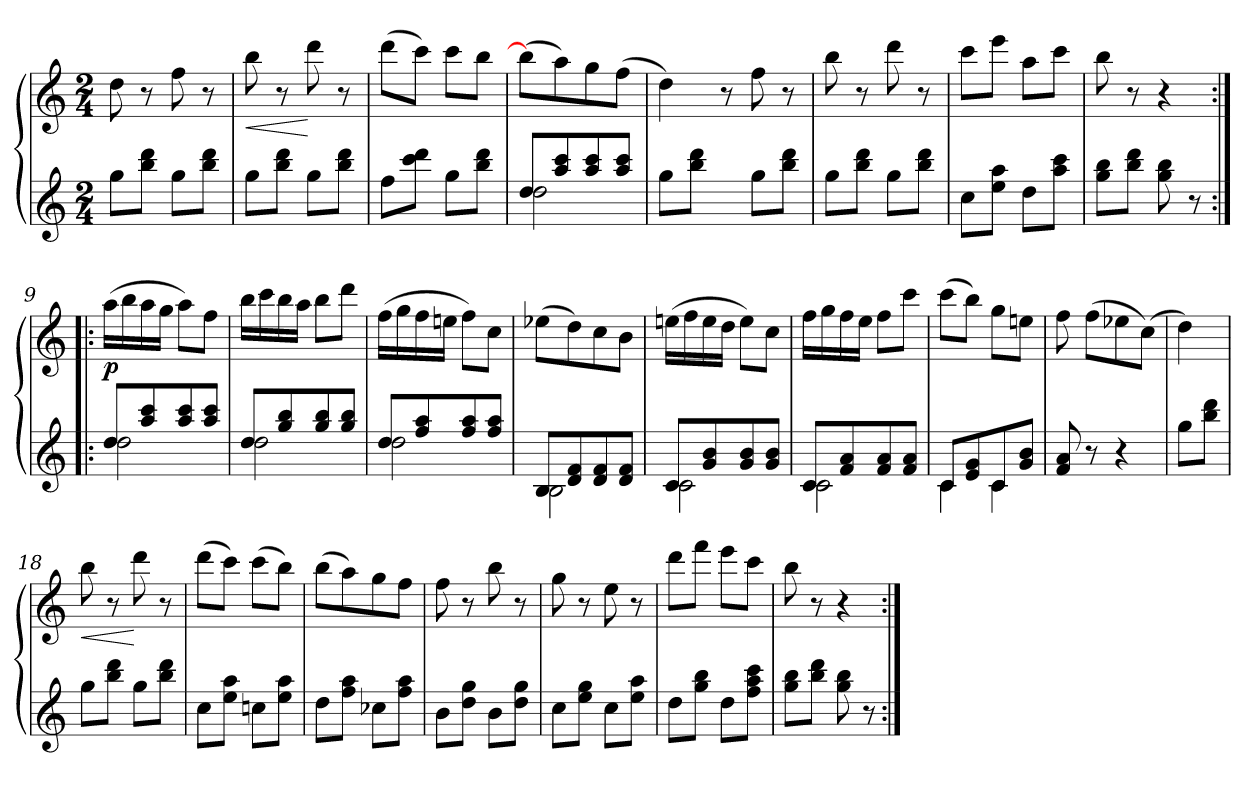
**kern	**kern	**dynam
*part1	*part1	*part1
*staff2	*staff1	*staff1/2
*M2/4	*M2/4	*
=1	=1	=1
8gg\L	(<(>8dd\	.
8bb\ 8ddd\J	8r	.
8gg\L	8ff\	.
8bb\ 8ddd\J	8r	.
=2	=2	=2
!	!	!LO:HP:b
8gg\L	(8bb\	<
8bb\ 8ddd\J	8r	.
8gg\L	8ddd\	[
8bb\ 8ddd\J	8r	.
=3	=3	=3
8ff\L	(>8ddd\L	.
8ccc\ 8ddd\J	8ccc\J)	.
8gg\L	8ccc\L	.
8bb\ 8ddd\J	8bb\J	.
=4	=4	=4
*^	*	*
8dd/L	2dd\	(>8bb\L]	.
8aa/ 8ccc/	.	8aa\)	.
8aa/ 8ccc/	.	8gg\	.
8aa/ 8ccc/J	.	(<8ff\J	.
*v	*v	*	*
=5	=5	=5
8gg\L	4dd\)	.
8bb\ 8ddd\J	.	.
8ryy	8r	.
8gg\L	8ff\	.
8bb\ 8ddd\J	8r	.
!!LO:LB:g=z
=6	=6	=6
8gg\L	(<8bb\	.
8bb\ 8ddd\J	8r	.
8gg\L	8ddd\	.
8bb\ 8ddd\J	8r	.
=7	=7	=7
8cc\L	(8ccc\L	.
8ee\ 8aa\J	8eee\J	.
8dd\L	8aa\L	.
8aa\ 8ccc\J	8ccc\J	.
=8	=8	=8
8gg\ 8bb\L	8bb\	.
8bb\ 8ddd\J	8r	.
8gg\ 8bb\	4r	.
8r	.	.
=9:|!|:	=9:|!|:	=9:|!|:
*^	*	*
!	!	!	!LO:DY:b
8dd/L	2dd\	(>16aa\LL	p
.	.	16bb\	.
8aa/ 8ccc/	.	16aa\	.
.	.	16gg\JJ	.
8aa/ 8ccc/	.	8aa\L)	.
8aa/ 8ccc/J	.	8ff\J	.
=10	=10	=10	=10
8dd/L	2dd\	16bb\LL	.
.	.	16ccc\	.
8gg/ 8bb/	.	16bb\	.
.	.	16aa\JJ	.
8gg/ 8bb/	.	8bb\L	.
8gg/ 8bb/J	.	8ddd\J	.
=11	=11	=11	=11
8dd/L	2dd\	(>16ff\LL	.
.	.	16gg\	.
8ff/ 8aa/	.	16ff\	.
.	.	16een\JJ	.
8ff/ 8aa/	.	8ff\L)	.
8ff/ 8aa/J	.	8cc\J	.
!!LO:LB:g=z
=12	=12	=12	=12
8B/L	2B\	(>8ee-X\L	.
8d/ 8f/	.	8dd\)	.
8d/ 8f/	.	8cc\	.
8d/ 8f/J	.	8b\J	.
=13	=13	=13	=13
8c/L	2c\	(>16een\LL	.
.	.	16ff\	.
8g/ 8b/	.	16ee\	.
.	.	16dd\JJ	.
8g/ 8b/	.	8ee\L)	.
8g/ 8b/J	.	8cc\J	.
=14	=14	=14	=14
8c/L	2c\	16ff\LL	.
.	.	16gg\	.
8f/ 8a/	.	16ff\	.
.	.	16ee\JJ	.
8f/ 8a/	.	8ff\L	.
8f/ 8a/J	.	8ccc\J	.
=15	=15	=15	=15
8c/L	4c\	(>8ccc\L	.
8e/ 8g/	.	8bb\J)	.
8c/	4c\	8gg\L	.
8g/ 8b/J	.	8een\J	.
*v	*v	*	*
=16	=16	=16
8f/ 8a/	8ff\	.
8r	(>8ff\L	.
4r	8ee-X\	.
.	(<8cc\J)	.
=17	=17	=17
8gg\L	4dd\)	.
8bb\ 8ddd\J	.	.
=18	=18	=18
!	!	!LO:HP:b
8gg\L	8bb\	<
8bb\ 8ddd\J	8r	.
8gg\L	8ddd\	[
8bb\ 8ddd\J	8r	.
!!LO:LB:g=z
=19	=19	=19
8cc\L	(>8ddd\L	.
8ee\ 8aa\J	8ccc\J)	.
8ccn\L	(>8ccc\L	.
8ee\ 8aa\J	8bb\J)	.
=20	=20	=20
8dd\L	(>8bb\L	.
8ff\ 8aa\J	8aa\)	.
8cc-X\L	8gg\	.
8ff\ 8aa\J	8ff\J	.
=21	=21	=21
8b\L	8ff\	.
8dd\ 8gg\J	8r	.
8b\L	8bb\	.
8dd\ 8gg\J	8r	.
=22	=22	=22
8cc\L	8gg\	.
8ee\ 8gg\J	8r	.
8cc\L	(8ee\	.
8ee\ 8aa\J	8r	.
=23	=23	=23
8dd\L	8ddd\L	.
8gg\ 8bb\J	8fff\J	.
8dd\L	8eee\L	.
8ff\ 8aa\ 8ccc\J	8ccc\J	.
=24	=24	=24
8gg\ 8bb\L	8bb\	.
8bb\ 8ddd\J	8r	.
8gg\ 8bb\	4r	.
8r	.	.
=:|!	=:|!	=:|!
*-	*-	*-
